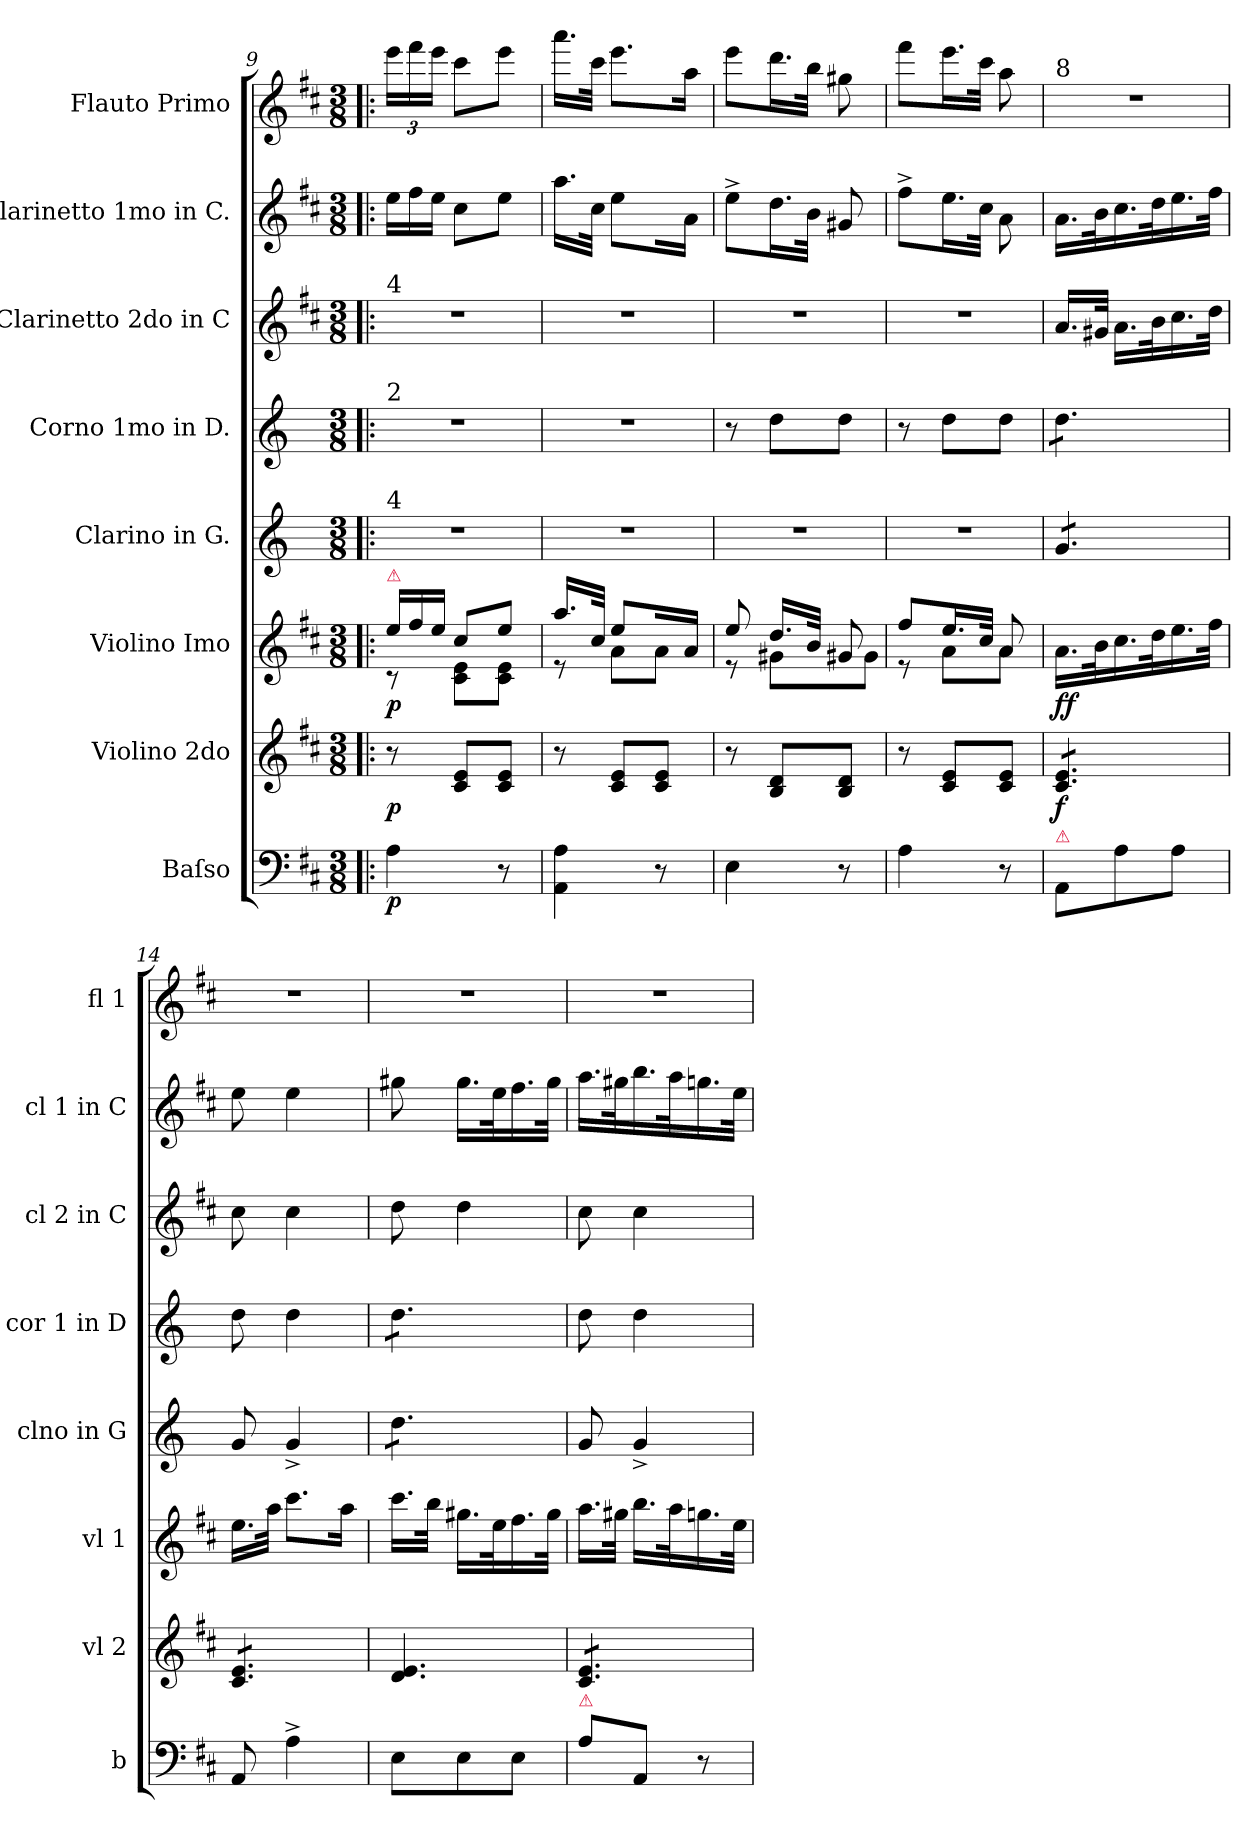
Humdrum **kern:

**kern	**dynam	**kern	**dynam	**kern	**dynam	**kern	**kern	**kern	**kern	**kern
*part8	*part8	*part7	*part7	*part6	*part6	*part5	*part4	*part3	*part2	*part1
*staff8	*staff8	*staff7	*staff7	*staff6	*staff6	*staff5	*staff4	*staff3	*staff2	*staff1
*I"Baſso	*	*I"Violino 2do	*	*I"Violino Imo	*	*I"Clarino in G.	*I"Corno 1mo in D.	*I"Clarinetto 2do in C	*I"Clarinetto 1mo in C.	*I"Flauto Primo
*I'b	*	*I'vl 2	*	*I'vl 1	*	*I'clno in G	*I'cor 1 in D	*I'cl 2 in C	*I'cl 1 in C	*I'fl 1
*clefF4	*	*clefG2	*	*clefG2	*	*clefG2	*clefG2	*clefG2	*clefG2	*clefG2
*	*	*	*	*	*	*ITrd-1c-2	*ITrd6c10	*	*	*
*k[f#c#]	*	*k[f#c#]	*	*k[f#c#]	*	*k[f#c#]	*k[f#c#]	*k[f#c#]	*k[f#c#]	*k[f#c#]
*D:	*	*D:	*	*D:	*	*D:	*D:	*D:	*D:	*D:
*M3/8	*	*M3/8	*	*M3/8	*	*M3/8	*M3/8	*M3/8	*M3/8	*M3/8
*	*	*	*	*Xtuplet	*	*	*	*	*Xtuplet	*
=9!|:	=9!|:	=9!|:	=9!|:	=9!|:	=9!|:	=9!|:	=9!|:	=9!|:	=9!|:	=9!|:
*	*	*	*	*^	*	*	*	*	*	*
!	!	!	!	!	!	!	!	!	!LO:TX:a:t=4	!	!
!	!	!	!	!	!	!	!	!LO:TX:a:t=2	!	!	!
!	!	!	!	!	!	!	!LO:TX:a:t=4	!	!	!	!
!	!	!	!	!LO:TX:a:color=crimson:t=⚠	!	!	!	!	!	!	!
4A\	p	8r	p	24ee/LL	8r	p	4.r	4.r	4.r	24ee\LL	24eee\LL
.	.	.	.	24ff#/	.	.	.	.	.	24ff#\	24fff#\
.	.	.	.	24ee/JJ	.	.	.	.	.	24ee\JJ	24eee\JJ
.	.	8c#/ 8e/L	.	8cc#/L	8c#\ 8e\L	.	.	.	.	8cc#\L	8ccc#\L
8r	.	8c#/ 8e/J	.	8ee/J	8c#\ 8e\J	.	.	.	.	8ee\J	8eee\J
=10	=10	=10	=10	=10	=10	=10	=10	=10	=10	=10	=10
4AA\ 4A\	.	8r	.	16.aa/LL	8r	.	4.r	4.r	4.r	16.aa\LL	16.aaa\LL
.	.	.	.	32cc#/JJk	.	.	.	.	.	32cc#\JJk	32ccc#\JJk
.	.	8c#/ 8e/L	.	8ee/L	8a\L	.	.	.	.	8ee\L	8.eee\L
8r	.	8c#/ 8e/J	.	16ryy	8a\J	.	.	.	.	16ryy	.
.	.	.	.	16a/Jk	.	.	.	.	.	16a\Jk	16aa\Jk
=11	=11	=11	=11	=11	=11	=11	=11	=11	=11	=11	=11
4E\	.	8r	.	8ee/	8r	.	4.r	8r	4.r	8ee^<\L	8eee\L
.	.	8B/ 8d/L	.	16.dd/LL	8g#X\L	.	.	8e\L	.	16.dd\L	16.ddd\L
.	.	.	.	32b/JJk	.	.	.	.	.	32b\JJk	32bb\JJk
8r	.	8B/ 8d/J	.	8g#X/	8g#\J	.	.	8e\J	.	8g#X/	8gg#X\
=12	=12	=12	=12	=12	=12	=12	=12	=12	=12	=12	=12
4A\	.	8r	.	8ff#/L	8r	.	4.r	8r	4.r	8ff#^<\L	8fff#\L
.	.	8c#/ 8e/L	.	16.ee/L	8a\L	.	.	8e\L	.	16.ee\L	16.eee\L
.	.	.	.	32cc#/JJk	.	.	.	.	.	32cc#\JJk	32ccc#\JJk
8r	.	8c#/ 8e/J	.	8a/	8a\J	.	.	8e\J	.	8a\	8aa\
=13	=13	=13	=13	=13	=13	=13	=13	=13	=13	=13	=13
!	!	!	!	!	!	!	!	!	!	!	!LO:TX:a:t=8
!LO:TX:a:color=crimson:t=⚠	!	!	!	!	!	!	!	!	!	!	!
*	*	*	*	*v	*v	*	*	*	*	*	*
*	*	*tremolo	*	*	*	*	*	*	*	*
*	*	*	*	*	*	*tremolo	*	*	*	*
*	*	*	*	*	*	*	*tremolo	*	*	*
8AA/L	.	8c#/ 8e/L	f	16.a\LL	ff	8a/L	8e\L	16.a/LL	16.a\LL	4.r
.	.	.	.	32b\K	.	.	.	32g#X/JJk	32b\K	.
8A\	.	8c#/ 8e/	.	16.cc#\	.	8a/	8e\	16.a\LL	16.cc#\	.
.	.	.	.	32dd\K	.	.	.	32b\K	32dd\K	.
8A\J	.	8c#/ 8e/J	.	16.ee\	.	8a/J	8e\J	16.cc#\	16.ee\	.
*	*	*	*	*	*	*	*Xtremolo	*	*	*
*	*	*	*	*	*	*Xtremolo	*	*	*	*
.	.	.	.	32ff#\JJk	.	.	.	32dd\JJk	32ff#\JJk	.
=14	=14	=14	=14	=14	=14	=14	=14	=14	=14	=14
8AA/	.	8c#/ 8e/L	.	16.ee\LL	.	8a/	8e\	8cc#\	8ee\	4.r
.	.	.	.	32aa\JJk	.	.	.	.	.	.
4A^<\	.	8c#/ 8e/	.	8.ccc#\L	.	4a^/	4e\	4cc#\	4ee\	.
.	.	8c#/ 8e/J	.	.	.	.	.	.	.	.
*	*	*Xtremolo	*	*	*	*	*	*	*	*
.	.	.	.	16aa\Jk	.	.	.	.	.	.
=15	=15	=15	=15	=15	=15	=15	=15	=15	=15	=15
*	*	*	*	*	*	*tremolo	*	*	*	*
*	*	*	*	*	*	*	*tremolo	*	*	*
8E\L	.	4.d/ 4.e/	.	16.ccc#\LL	.	8ee\L	8e\L	8dd\	8gg#X\	4.r
.	.	.	.	32bb\JJk	.	.	.	.	.	.
8E\	.	.	.	16.gg#X\LL	.	8ee\	8e\	4dd\	16.gg#\LL	.
.	.	.	.	32ee\K	.	.	.	.	32ee\K	.
8E\J	.	.	.	16.ff#\	.	8ee\J	8e\J	.	16.ff#\	.
*	*	*	*	*	*	*	*Xtremolo	*	*	*
*	*	*	*	*	*	*Xtremolo	*	*	*	*
.	.	.	.	32gg#\JJk	.	.	.	.	32gg#\JJk	.
=16	=16	=16	=16	=16	=16	=16	=16	=16	=16	=16
!LO:TX:a:color=crimson:t=⚠	!	!	!	!	!	!	!	!	!	!
*	*	*tremolo	*	*	*	*	*	*	*	*
8A\L	.	8c#/ 8e/L	.	16.aa\LL	.	8a/	8e\	8cc#\	16.aa\LL	4.r
.	.	.	.	32gg#X\JJk	.	.	.	.	32gg#X\K	.
8AA/J	.	8c#/ 8e/	.	16.bb\LL	.	4a^/	4e\	4cc#\	16.bb\	.
.	.	.	.	32aa\K	.	.	.	.	32aa\K	.
8r	.	8c#/ 8e/J	.	16.ggn\	.	.	.	.	16.ggn\	.
*	*	*Xtremolo	*	*	*	*	*	*	*	*
.	.	.	.	32ee\JJk	.	.	.	.	32ee\JJk	.
=	=	=	=	=	=	=	=	=	=	=
*-	*-	*-	*-	*-	*-	*-	*-	*-	*-	*-
